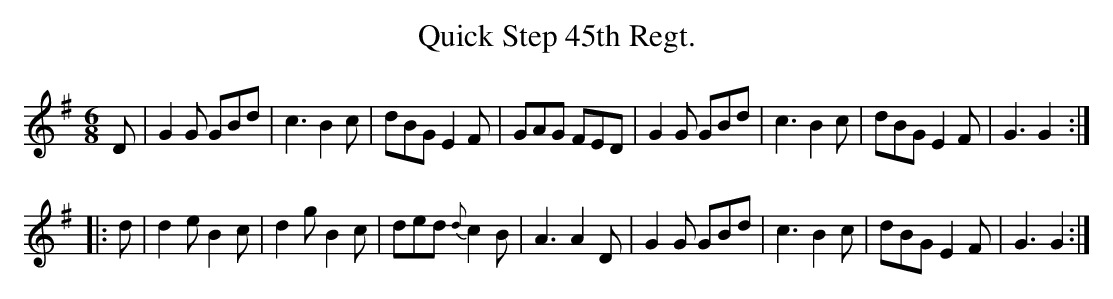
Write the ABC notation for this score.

X:1
T:Quick Step 45th Regt.
M:6/8
K:G
D|\
G2G GBd| c3 B2c| dBG E2F| GAG FED|\
G2G GBd| c3 B2c| dBG E2F| G3 G2:|
|:d|\
d2e B2c| d2g B2c| ded {d}c2B| A3 A2D|\
G2G GBd| c3 B2c| dBG E2F| G3 G2 :|
